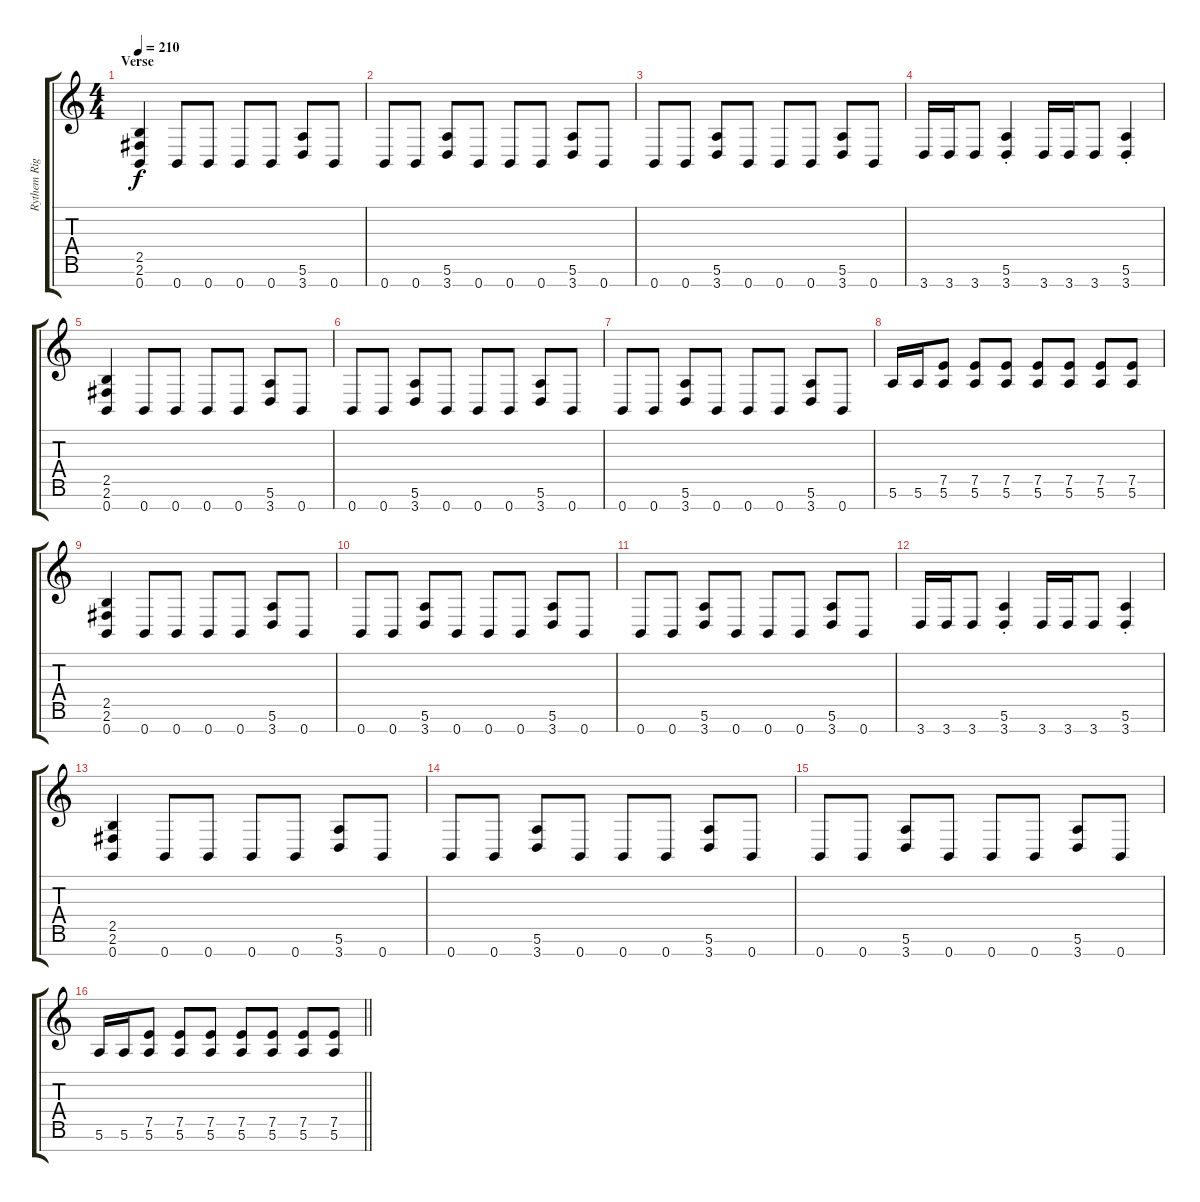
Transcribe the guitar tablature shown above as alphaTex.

\track ("Rythem Right" "Rythem Rig") {instrument distortionguitar}
\staff {score tabs}
\tuning (E4 B3 G3 D3 A2 E2 B1) {hide}
\ts (4 4)
\section ("" "Verse")
\tempo 210
\clef g2
\ks c
(2.5 2.6 0.7).4{dy f} 0.7.8 0.7.8 0.7.8 0.7.8 (5.6 3.7).8 0.7.8 |
0.7.8 0.7.8 (5.6 3.7).8 0.7.8 0.7.8 0.7.8 (5.6 3.7).8 0.7.8 |
0.7.8 0.7.8 (5.6 3.7).8 0.7.8 0.7.8 0.7.8 (5.6 3.7).8 0.7.8 |
3.7.16 3.7.16 3.7.8 (5.6{st} 3.7{st}).4 3.7.16 3.7.16 3.7.8 (5.6{st} 3.7{st}).4 |
(2.5 2.6 0.7).4 0.7.8 0.7.8 0.7.8 0.7.8 (5.6 3.7).8 0.7.8 |
0.7.8 0.7.8 (5.6 3.7).8 0.7.8 0.7.8 0.7.8 (5.6 3.7).8 0.7.8 |
0.7.8 0.7.8 (5.6 3.7).8 0.7.8 0.7.8 0.7.8 (5.6 3.7).8 0.7.8 |
5.6.16 5.6.16 (7.5 5.6).8 (7.5 5.6).8 (7.5 5.6).8 (7.5 5.6).8 (7.5 5.6).8 (7.5 5.6).8 (7.5 5.6).8 |
(2.5 2.6 0.7).4 0.7.8 0.7.8 0.7.8 0.7.8 (5.6 3.7).8 0.7.8 |
0.7.8 0.7.8 (5.6 3.7).8 0.7.8 0.7.8 0.7.8 (5.6 3.7).8 0.7.8 |
0.7.8 0.7.8 (5.6 3.7).8 0.7.8 0.7.8 0.7.8 (5.6 3.7).8 0.7.8 |
3.7.16 3.7.16 3.7.8 (5.6{st} 3.7{st}).4 3.7.16 3.7.16 3.7.8 (5.6{st} 3.7{st}).4 |
(2.5 2.6 0.7).4 0.7.8 0.7.8 0.7.8 0.7.8 (5.6 3.7).8 0.7.8 |
0.7.8 0.7.8 (5.6 3.7).8 0.7.8 0.7.8 0.7.8 (5.6 3.7).8 0.7.8 |
0.7.8 0.7.8 (5.6 3.7).8 0.7.8 0.7.8 0.7.8 (5.6 3.7).8 0.7.8 |
\barLineRight lightlight
5.6.16 5.6.16 (7.5 5.6).8 (7.5 5.6).8 (7.5 5.6).8 (7.5 5.6).8 (7.5 5.6).8 (7.5 5.6).8 (7.5 5.6).8
